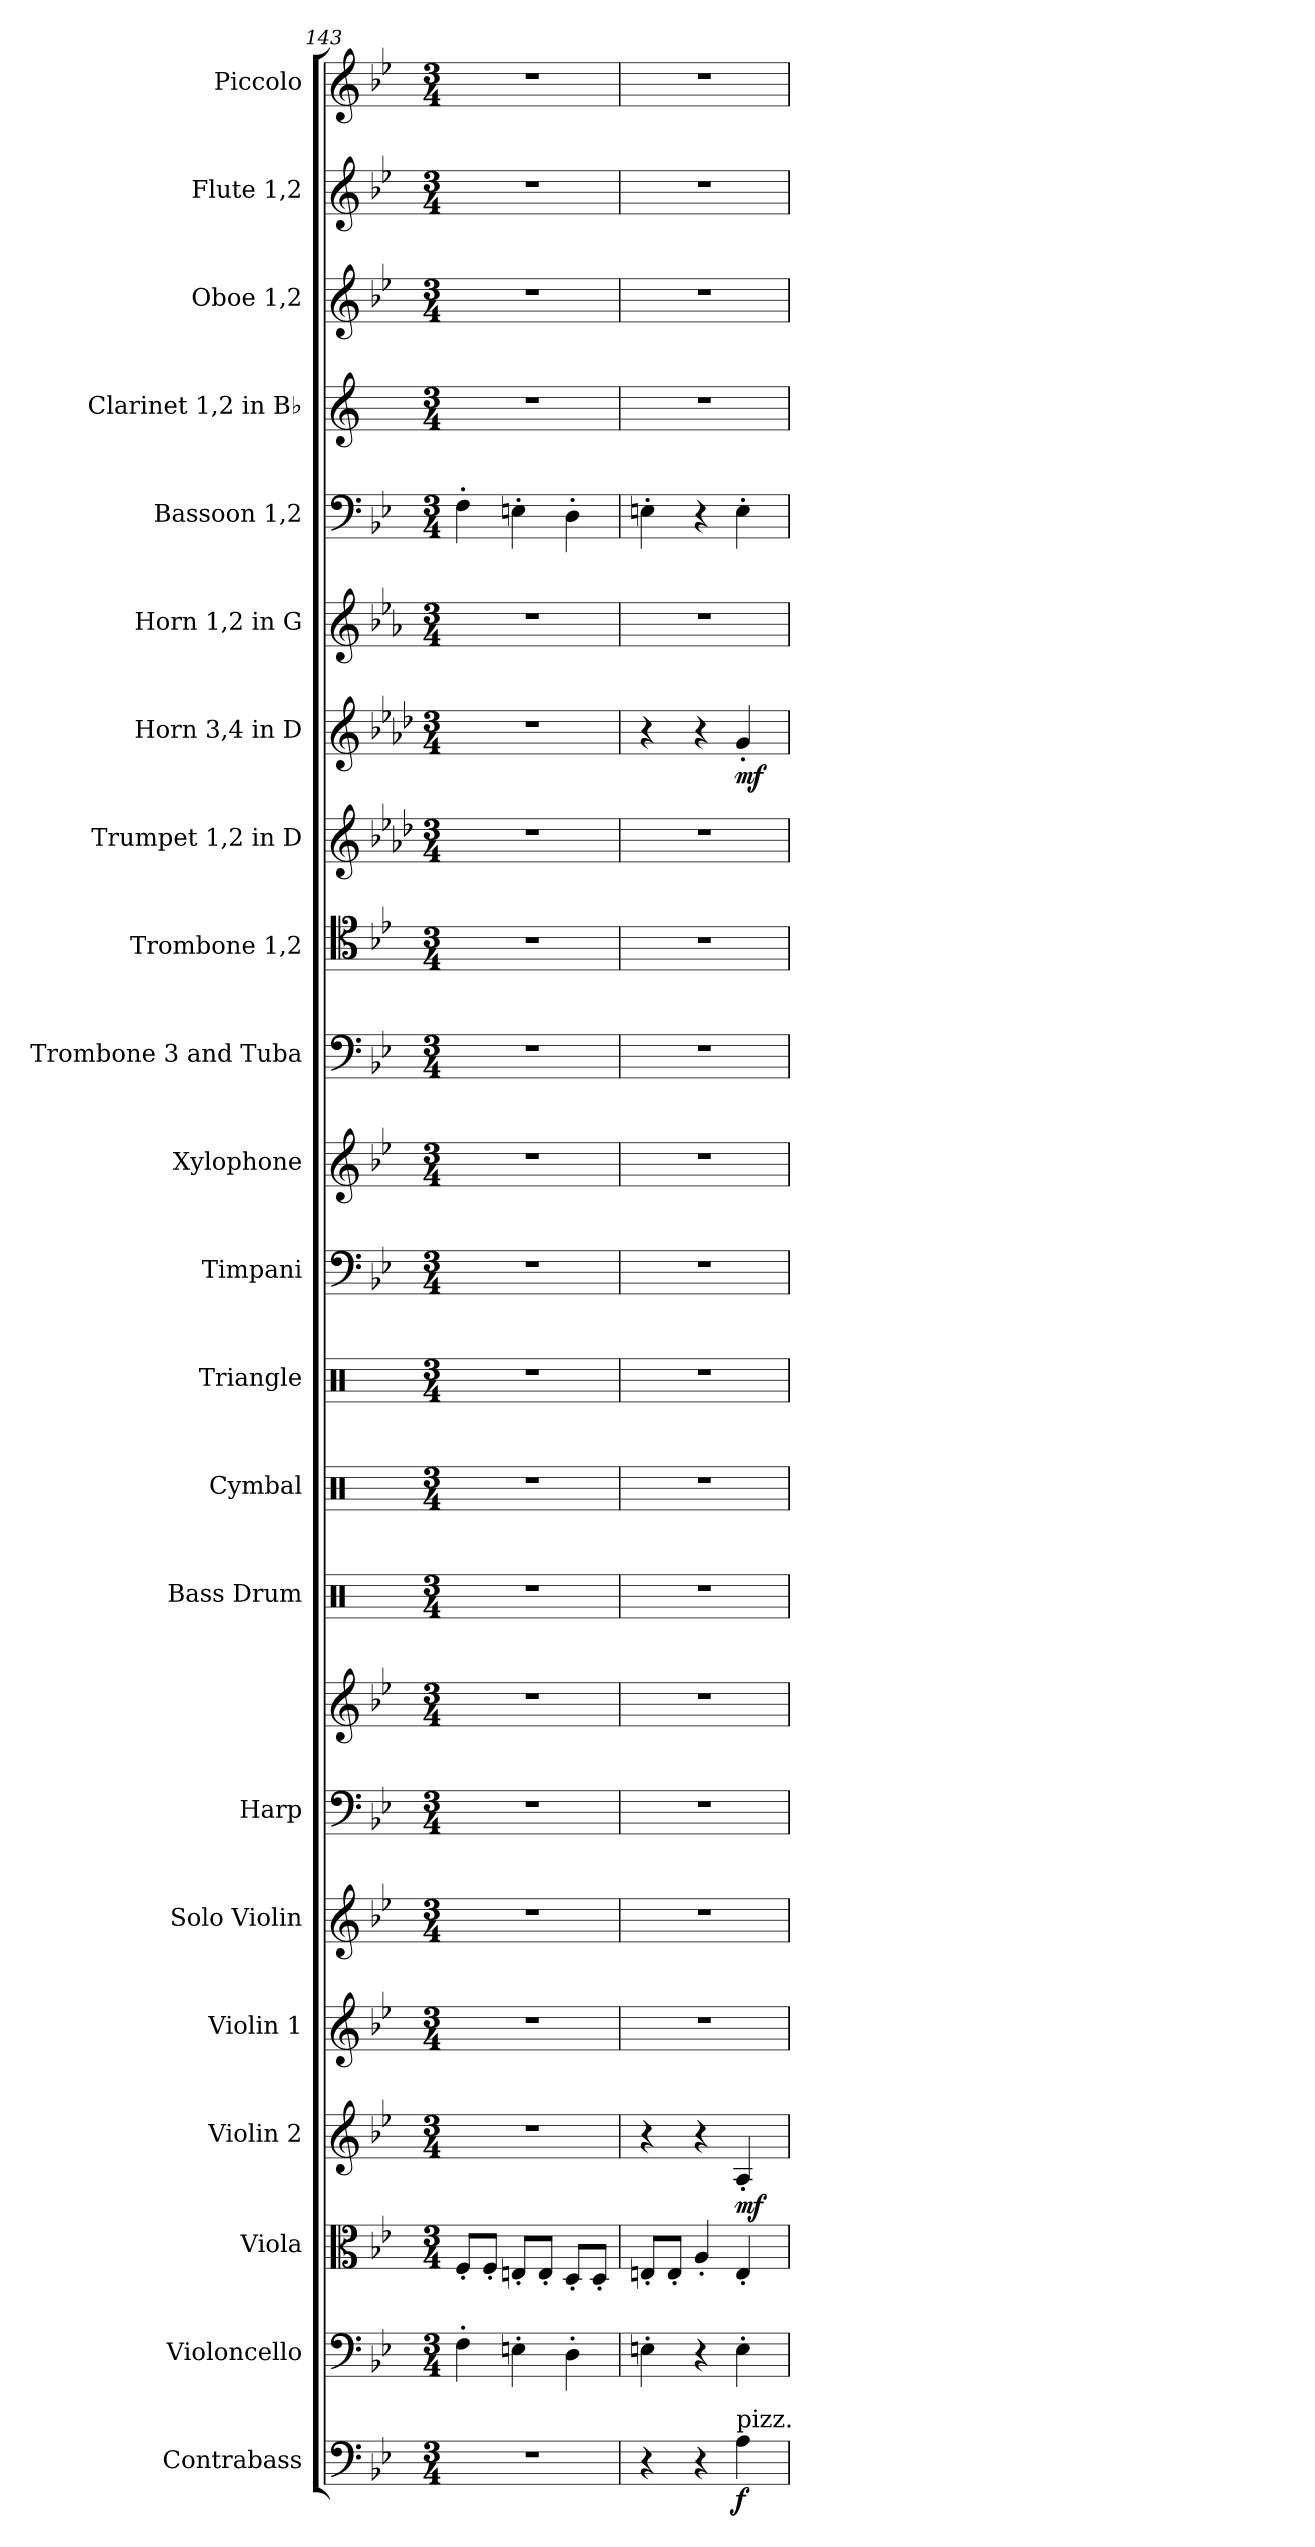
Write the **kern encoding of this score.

**kern	**dynam	**kern	**kern	**kern	**dynam	**kern	**kern	**kern	**kern	**kern	**kern	**kern	**kern	**kern	**kern	**kern	**kern	**kern	**dynam	**kern	**kern	**kern	**kern	**kern	**kern
*part22	*part22	*part21	*part20	*part19	*part19	*part18	*part17	*part16	*part16	*part15	*part14	*part13	*part12	*part11	*part10	*part9	*part8	*part7	*part7	*part6	*part5	*part4	*part3	*part2	*part1
*staff23	*staff23	*staff22	*staff21	*staff20	*staff20	*staff19	*staff18	*staff17	*staff16	*staff15	*staff14	*staff13	*staff12	*staff11	*staff10	*staff9	*staff8	*staff7	*staff7	*staff6	*staff5	*staff4	*staff3	*staff2	*staff1
*I"Contrabass	*	*I"Violoncello	*I"Viola	*I"Violin 2	*	*I"Violin 1	*I"Solo Violin	*I"Harp	*	*I"Bass Drum	*I"Cymbal	*I"Triangle	*I"Timpani	*I"Xylophone	*I"Trombone 3 and Tuba	*I"Trombone 1,2	*I"Trumpet 1,2 in D	*I"Horn 3,4 in D	*	*I"Horn 1,2 in G	*I"Bassoon 1,2	*I"Clarinet 1,2 in B♭	*I"Oboe 1,2	*I"Flute 1,2	*I"Piccolo
*I'Cb.	*	*I'Vc.	*I'Vla.	*I'Vln. 2	*	*I'Vln. 1	*I'Solo Vln.	*I'Hrp.	*	*I'B.D	*I'Cym.	*I'Trgl.	*I'Timp.	*I'Xyl.	*I'Tbn. 3 and Tba.	*I'Tbn. 1,2	*I'Tpt. 1,2 in D	*I'Hn. 3,4 in D	*	*I'Hn. 1,2 in G	*I'Bsn. 1,2	*I'Cl. 1,2 in B♭	*I'Ob. 1,2	*I'Fl. 1,2	*I'Picc.
*clefF4	*	*clefF4	*clefC3	*clefG2	*	*clefG2	*clefG2	*clefF4	*clefG2	*clefX	*clefX	*clefX	*clefF4	*clefG2	*clefF4	*clefC4	*clefG2	*clefG2	*	*clefG2	*clefF4	*clefG2	*clefG2	*clefG2	*clefG2
*ITrd7c12	*	*	*	*	*	*	*	*	*	*	*	*	*	*ITrd-7c-12	*	*	*ITrd-1c-2	*ITrd6c10	*	*ITrd3c5	*	*ITrd1c2	*	*	*ITrd-7c-12
*k[b-e-]	*	*k[b-e-]	*k[b-e-]	*k[b-e-]	*	*k[b-e-]	*k[b-e-]	*k[b-e-]	*k[b-e-]	*k[]	*k[]	*k[]	*k[b-e-]	*k[b-e-]	*k[b-e-]	*k[b-e-]	*k[b-e-]	*k[b-e-]	*	*k[b-e-]	*k[b-e-]	*k[b-e-]	*k[b-e-]	*k[b-e-]	*k[b-e-]
*M3/4	*	*M3/4	*M3/4	*M3/4	*	*M3/4	*M3/4	*M3/4	*M3/4	*M3/4	*M3/4	*M3/4	*M3/4	*M3/4	*M3/4	*M3/4	*M3/4	*M3/4	*	*M3/4	*M3/4	*M3/4	*M3/4	*M3/4	*M3/4
=143	=143	=143	=143	=143	=143	=143	=143	=143	=143	=143	=143	=143	=143	=143	=143	=143	=143	=143	=143	=143	=143	=143	=143	=143	=143
2.r	.	4F'\	8F'/L	2.r	.	2.r	2.r	2.r	2.r	2.r	2.r	2.r	2.r	2.r	2.r	2.r	2.r	2.r	.	2.r	4F'\	2.r	2.r	2.r	2.r
.	.	.	8F'/J	.	.	.	.	.	.	.	.	.	.	.	.	.	.	.	.	.	.	.	.	.	.
.	.	4En'\	8En'/L	.	.	.	.	.	.	.	.	.	.	.	.	.	.	.	.	.	4En'\	.	.	.	.
.	.	.	8E'/J	.	.	.	.	.	.	.	.	.	.	.	.	.	.	.	.	.	.	.	.	.	.
.	.	4D'\	8D'/L	.	.	.	.	.	.	.	.	.	.	.	.	.	.	.	.	.	4D'\	.	.	.	.
.	.	.	8D'/J	.	.	.	.	.	.	.	.	.	.	.	.	.	.	.	.	.	.	.	.	.	.
=144	=144	=144	=144	=144	=144	=144	=144	=144	=144	=144	=144	=144	=144	=144	=144	=144	=144	=144	=144	=144	=144	=144	=144	=144	=144
4r	.	4En'\	8En'/L	4r	.	2.r	2.r	2.r	2.r	2.r	2.r	2.r	2.r	2.r	2.r	2.r	2.r	4r	.	2.r	4En'\	2.r	2.r	2.r	2.r
.	.	.	8E'/J	.	.	.	.	.	.	.	.	.	.	.	.	.	.	.	.	.	.	.	.	.	.
4r	.	4r	4A'/	4r	.	.	.	.	.	.	.	.	.	.	.	.	.	4r	.	.	4r	.	.	.	.
!LO:TX:a:t=pizz.	!	!	!	!	!	!	!	!	!	!	!	!	!	!	!	!	!	!	!	!	!	!	!	!	!
!	!LO:DY:b	!	!	!	!LO:DY:b	!	!	!	!	!	!	!	!	!	!	!	!	!	!LO:DY:b	!	!	!	!	!	!
4AA\	f	4E'\	4E'/	4A'/	mf	.	.	.	.	.	.	.	.	.	.	.	.	4A'/	mf	.	4E'\	.	.	.	.
=	=	=	=	=	=	=	=	=	=	=	=	=	=	=	=	=	=	=	=	=	=	=	=	=	=
*-	*-	*-	*-	*-	*-	*-	*-	*-	*-	*-	*-	*-	*-	*-	*-	*-	*-	*-	*-	*-	*-	*-	*-	*-	*-
